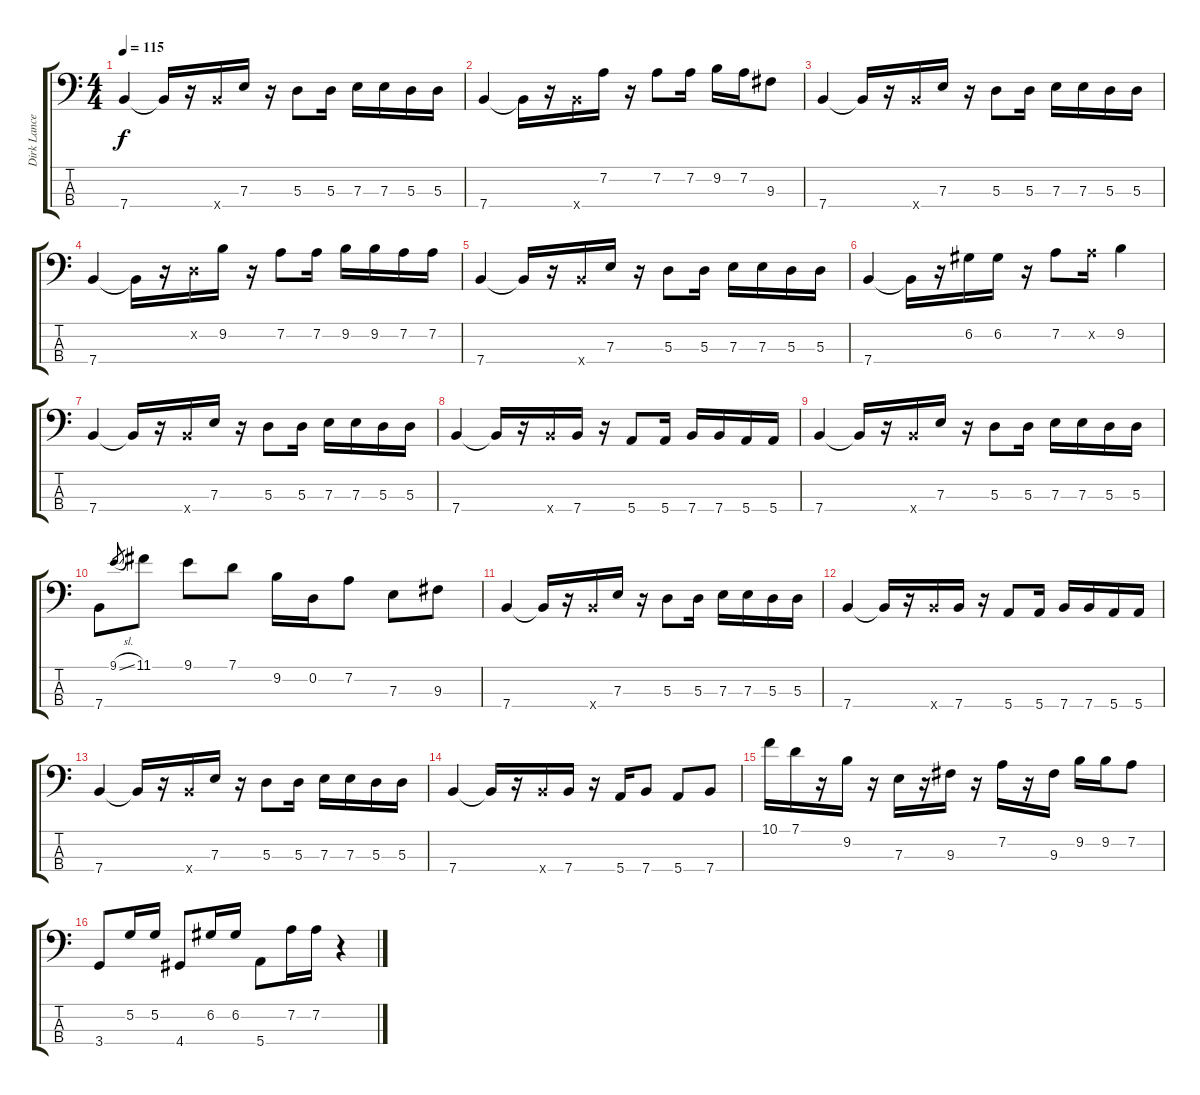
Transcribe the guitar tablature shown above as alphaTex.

\track ("Dirk Lance - Bass" "Dirk Lance") {instrument electricbassfinger}
\staff {score tabs}
\tuning (G2 D2 A1 E1) {hide}
\ts (4 4)
\tempo 115
\clef f4
\ks c
7.4.4{dy f} 7.4{t}.16 r.16 7.4{x}.16 7.3.16 r.16 5.3.8 5.3.16 7.3.16 7.3.16 5.3.16 5.3.16 |
7.4.4 7.4{t}.16 r.16 7.4{x}.16 7.2.16 r.16 7.2.8 7.2.16 9.2.16 7.2.16 9.3.8 |
7.4.4 7.4{t}.16 r.16 7.4{x}.16 7.3.16 r.16 5.3.8 5.3.16 7.3.16 7.3.16 5.3.16 5.3.16 |
7.4.4 7.4{t}.16 r.16 0.2{x}.16 9.2.16 r.16 7.2.8 7.2.16 9.2.16 9.2.16 7.2.16 7.2.16 |
7.4.4 7.4{t}.16 r.16 7.4{x}.16 7.3.16 r.16 5.3.8 5.3.16 7.3.16 7.3.16 5.3.16 5.3.16 |
7.4.4 7.4{t}.16 r.16 6.2.16 6.2.16 r.16 7.2.8 7.2{x}.16 9.2.4 |
7.4.4 7.4{t}.16 r.16 7.4{x}.16 7.3.16 r.16 5.3.8 5.3.16 7.3.16 7.3.16 5.3.16 5.3.16 |
7.4.4 7.4{t}.16 r.16 7.4{x}.16 7.4.16 r.16 5.4.8 5.4.16 7.4.16 7.4.16 5.4.16 5.4.16 |
7.4.4 7.4{t}.16 r.16 7.4{x}.16 7.3.16 r.16 5.3.8 5.3.16 7.3.16 7.3.16 5.3.16 5.3.16 |
7.4.8 9.1{sl}.8{gr} 11.1.8 9.1.8 7.1.8 9.2.16 0.2.16 7.2.8 7.3.8 9.3.8 |
7.4.4 7.4{t}.16 r.16 7.4{x}.16 7.3.16 r.16 5.3.8 5.3.16 7.3.16 7.3.16 5.3.16 5.3.16 |
7.4.4 7.4{t}.16 r.16 7.4{x}.16 7.4.16 r.16 5.4.8 5.4.16 7.4.16 7.4.16 5.4.16 5.4.16 |
7.4.4 7.4{t}.16 r.16 7.4{x}.16 7.3.16 r.16 5.3.8 5.3.16 7.3.16 7.3.16 5.3.16 5.3.16 |
7.4.4 7.4{t}.16 r.16 7.4{x}.16 7.4.16 r.16 5.4.16 7.4.8 5.4.8 7.4.8 |
10.1.16 7.1.16 r.16 9.2.16 r.16 7.3.16 r.16 9.3.16 r.16 7.2.16 r.16 9.3.16 9.2.16 9.2.16 7.2.8 |
3.4.8 5.2.16 5.2.16 4.4.8 6.2.16 6.2.16 5.4.8 7.2.16 7.2.16 r.4
